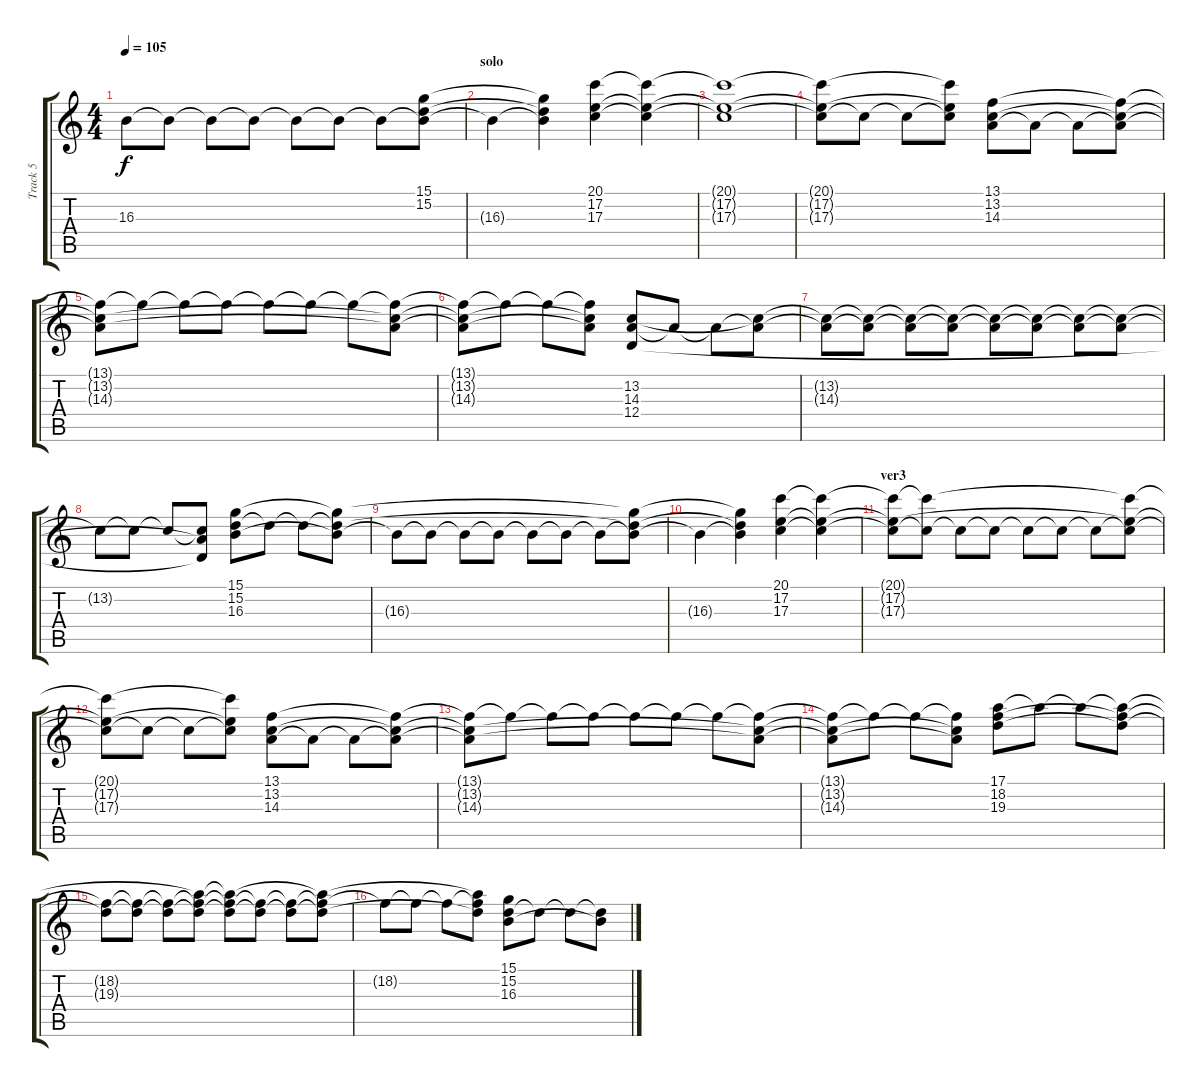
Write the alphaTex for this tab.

\track ("Track 5" "Track 5") {instrument drawbarorgan}
\staff {score tabs}
\tuning (E4 B3 G3 D3 A2 E2) {hide}
\ts (4 4)
\tempo 105
\clef g2
\ks c
16.3{t}.8{dy f} 16.3{t}.8 16.3{t}.8 16.3{t}.8 16.3{t}.8 16.3{t}.8 16.3{t}.8 (15.1{t} 15.2{t} 16.3{t}).8 |
\section ("" "solo")
16.3{t}.4 (15.1{t} 15.2{t} 16.3{t}).4 (20.1 17.2 17.3).4 (20.1{t} 17.2{t} 17.3{t}).4 |
(20.1{t} 17.2{t} 17.3{t}).1 |
(20.1{t} 17.2{t} 17.3{t}).8 17.3{t}.8 17.3{t}.8 (20.1{t} 17.2{t} 17.3{t}).8 (13.1 13.2 14.3).8 14.3{t}.8 14.3{t}.8 (13.1{t} 13.2{t} 14.3{t}).8 |
(13.1{t} 13.2{t} 14.3{t}).8 13.1{t}.8 13.1{t}.8 13.1{t}.8 13.1{t}.8 13.1{t}.8 13.1{t}.8 (13.1{t} 13.2{t} 14.3{t}).8 |
(13.1{t} 13.2{t} 14.3{t}).8 13.1{t}.8 13.1{t}.8 (13.1{t} 13.2{t} 14.3{t}).8 (13.2 14.3 12.4).8 14.3{t}.8 14.3{t}.8 (13.2{t} 14.3{t}).8 |
(13.2{t} 14.3{t}).8 (13.2{t} 14.3{t}).8 (13.2{t} 14.3{t}).8 (13.2{t} 14.3{t}).8 (13.2{t} 14.3{t}).8 (13.2{t} 14.3{t}).8 (13.2{t} 14.3{t}).8 (13.2{t} 14.3{t}).8 |
13.2{t}.8 13.2{t}.8 13.2{t}.8 (13.2{t} 14.3{t} 12.4{t}).8 (15.1 15.2 16.3).8 15.2{t}.8 15.2{t}.8 (15.1{t} 15.2{t} 16.3{t}).8 |
16.3{t}.8 16.3{t}.8 16.3{t}.8 16.3{t}.8 16.3{t}.8 16.3{t}.8 16.3{t}.8 (15.1{t} 15.2{t} 16.3{t}).8 |
16.3{t}.4 (15.1{t} 15.2{t} 16.3{t}).4 (20.1 17.2 17.3).4 (20.1{t} 17.2{t} 17.3{t}).4 |
\section ("" "ver3")
(20.1{t} 17.2{t} 17.3{t}).8 (20.1{t} 17.3{t}).8 17.3{t}.8 17.3{t}.8 17.3{t}.8 17.3{t}.8 17.3{t}.8 (20.1{t} 17.2{t} 17.3{t}).8 |
(20.1{t} 17.2{t} 17.3{t}).8 17.3{t}.8 17.3{t}.8 (20.1{t} 17.2{t} 17.3{t}).8 (13.1 13.2 14.3).8 14.3{t}.8 14.3{t}.8 (13.1{t} 13.2{t} 14.3{t}).8 |
(13.1{t} 13.2{t} 14.3{t}).8 13.1{t}.8 13.1{t}.8 13.1{t}.8 13.1{t}.8 13.1{t}.8 13.1{t}.8 (13.1{t} 13.2{t} 14.3{t}).8 |
(13.1{t} 13.2{t} 14.3{t}).8 13.1{t}.8 13.1{t}.8 (13.1{t} 13.2{t} 14.3{t}).8 (17.1 18.2 19.3).8 17.1{t}.8 17.1{t}.8 (17.1{t} 18.2{t} 19.3{t}).8 |
(18.2{t} 19.3{t}).8 (18.2{t} 19.3{t}).8 (18.2{t} 19.3{t}).8 (17.1{t} 18.2{t} 19.3{t}).8 (17.1{t} 18.2{t} 19.3{t}).8 (18.2{t} 19.3{t}).8 (18.2{t} 19.3{t}).8 (17.1{t} 18.2{t} 19.3{t}).8 |
18.2{t}.8 18.2{t}.8 18.2{t}.8 (17.1{t} 18.2{t} 19.3{t}).8 (15.1 15.2 16.3).8 15.2{t}.8 15.2{t}.8 (15.2{t} 16.3{t}).8
